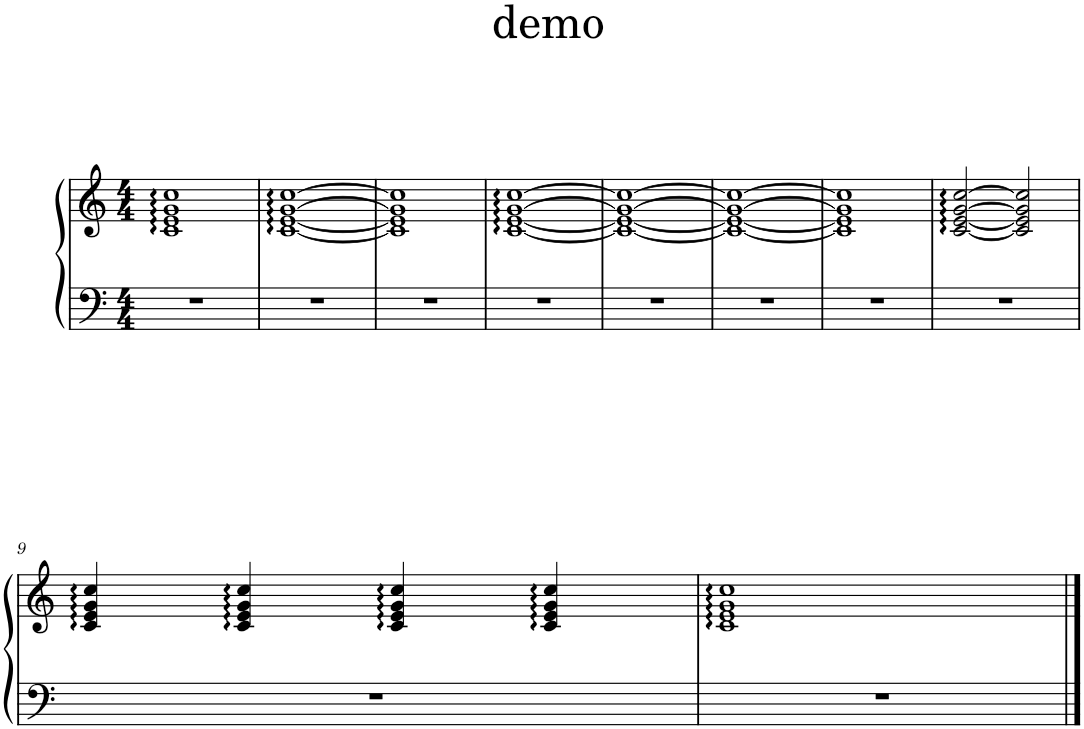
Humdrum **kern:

**kern	**kern
*part1	*part1
*staff2	*staff1
*I"Piano	*
*I'Pno.	*
*clefF4	*clefG2
*k[]	*k[]
*M4/4	*M4/4
=1	=1
1r	1c:: 1e:: 1g:: 1cc::
=2	=2
1r	[1c:: [1e:: [1g:: [1cc::
=3	=3
1r	1c] 1e] 1g] 1cc]
=4	=4
1r	[1c:: [1e:: [1g:: [1cc::
=5	=5
1r	1c_ 1e_ 1g_ 1cc_
=6	=6
1r	1c_ 1e_ 1g_ 1cc_
=7	=7
1r	1c] 1e] 1g] 1cc]
=8	=8
1r	[2c/:: [2e/:: [2g/:: [2cc/::
.	2c/] 2e/] 2g/] 2cc/]
!!LO:LB:g=z
=9	=9
1r	4c/:: 4e/:: 4g/:: 4cc/::
.	4c/:: 4e/:: 4g/:: 4cc/::
.	4c/:: 4e/:: 4g/:: 4cc/::
.	4c/:: 4e/:: 4g/:: 4cc/::
=10	=10
1r	1c:: 1e:: 1g:: 1cc::
==	==
*-	*-
